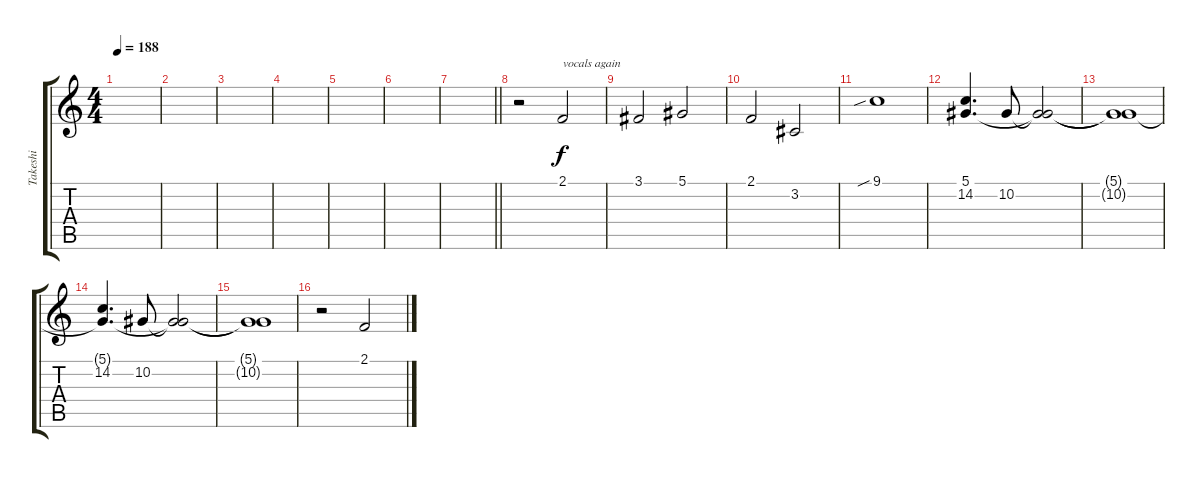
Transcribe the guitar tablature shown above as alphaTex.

\track ("Takeshi" "Takeshi") {instrument voiceoohs}
\staff {score tabs}
\tuning (Eb4 Bb3 Gb3 Db3 Ab2 Eb2) {hide}
\ts (4 4)
\tempo 188
\clef g2
\ks c
|
|
|
|
|
|
\barLineRight lightlight
|
\section ("" "")
r.2{volume 12 instrument voiceoohs} 2.1.2{txt "vocals again"} |
3.1.2 5.1.2 |
2.1.2 3.2.2 |
9.1{sib}.1 |
(5.1 14.2).4{d} 10.2.8 (5.1{t} 10.2{t}).2 |
(5.1{t} 10.2{t}).1 |
(5.1{t} 14.2).4{d} 10.2.8 (5.1{t} 10.2{t}).2 |
(5.1{t} 10.2{t}).1 |
r.2 2.1.2
